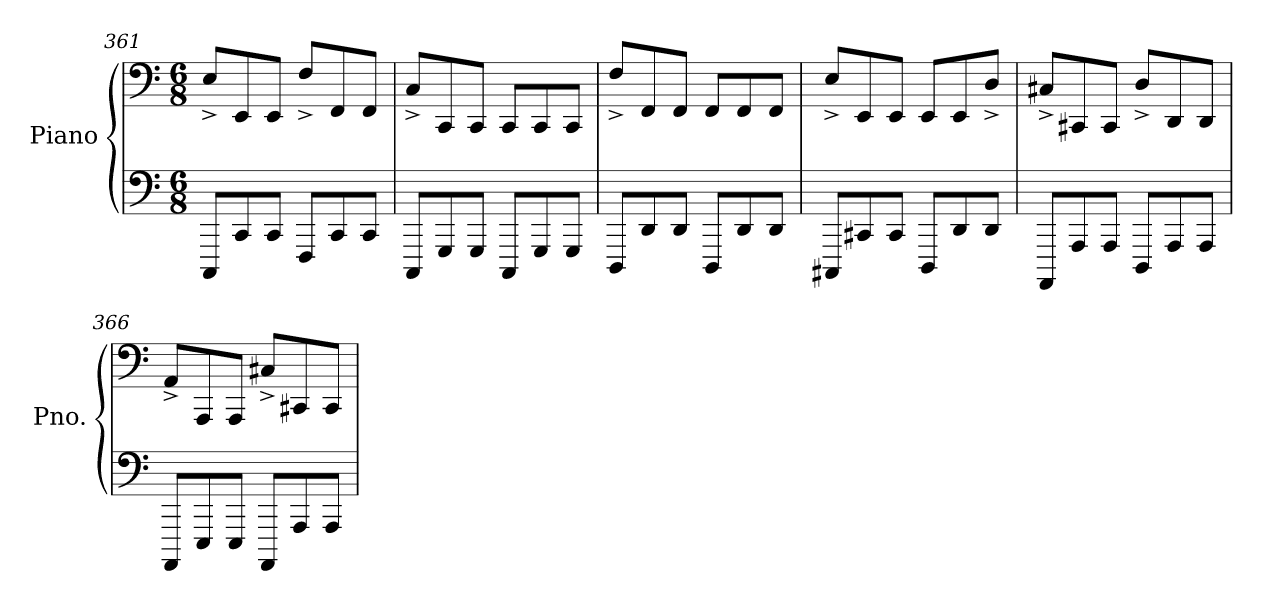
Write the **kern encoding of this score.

**kern	**kern
*part1	*part1
*staff2	*staff1
*I"Piano	*
*I'Pno.	*
*clefF4	*clefF4
*k[]	*k[]
*M6/8	*M6/8
=361	=361
8CCC/L	8E^/L
8CC/	8EE/
8CC/J	8EE/J
8FFF/L	8F^/L
8CC/	8FF/
8CC/J	8FF/J
!!LO:PB:g=z
=362	=362
8CCC/L	8C^/L
8GGG/	8CC/
8GGG/J	8CC/J
8CCC/L	8CC/L
8GGG/	8CC/
8GGG/J	8CC/J
=363	=363
8DDD/L	8F^/L
8DD/	8FF/
8DD/J	8FF/J
8DDD/L	8FF/L
8DD/	8FF/
8DD/J	8FF/J
=364	=364
8CCC#X/L	8E^/L
8CC#X/	8EE/
8CC#/J	8EE/J
8DDD/L	8EE/L
8DD/	8EE/
8DD/J	8D^/J
=365	=365
8AAAA/L	8C#X^/L
8AAA/	8CC#X/
8AAA/J	8CC#/J
8DDD/L	8D^/L
8AAA/	8DD/
8AAA/J	8DD/J
=366	=366
8AAAA/L	8AA^/L
8EEE/	8AAA/
8EEE/J	8AAA/J
8AAAA/L	8C#X^/L
8AAA/	8CC#X/
8AAA/J	8CC#/J
=	=
*-	*-
